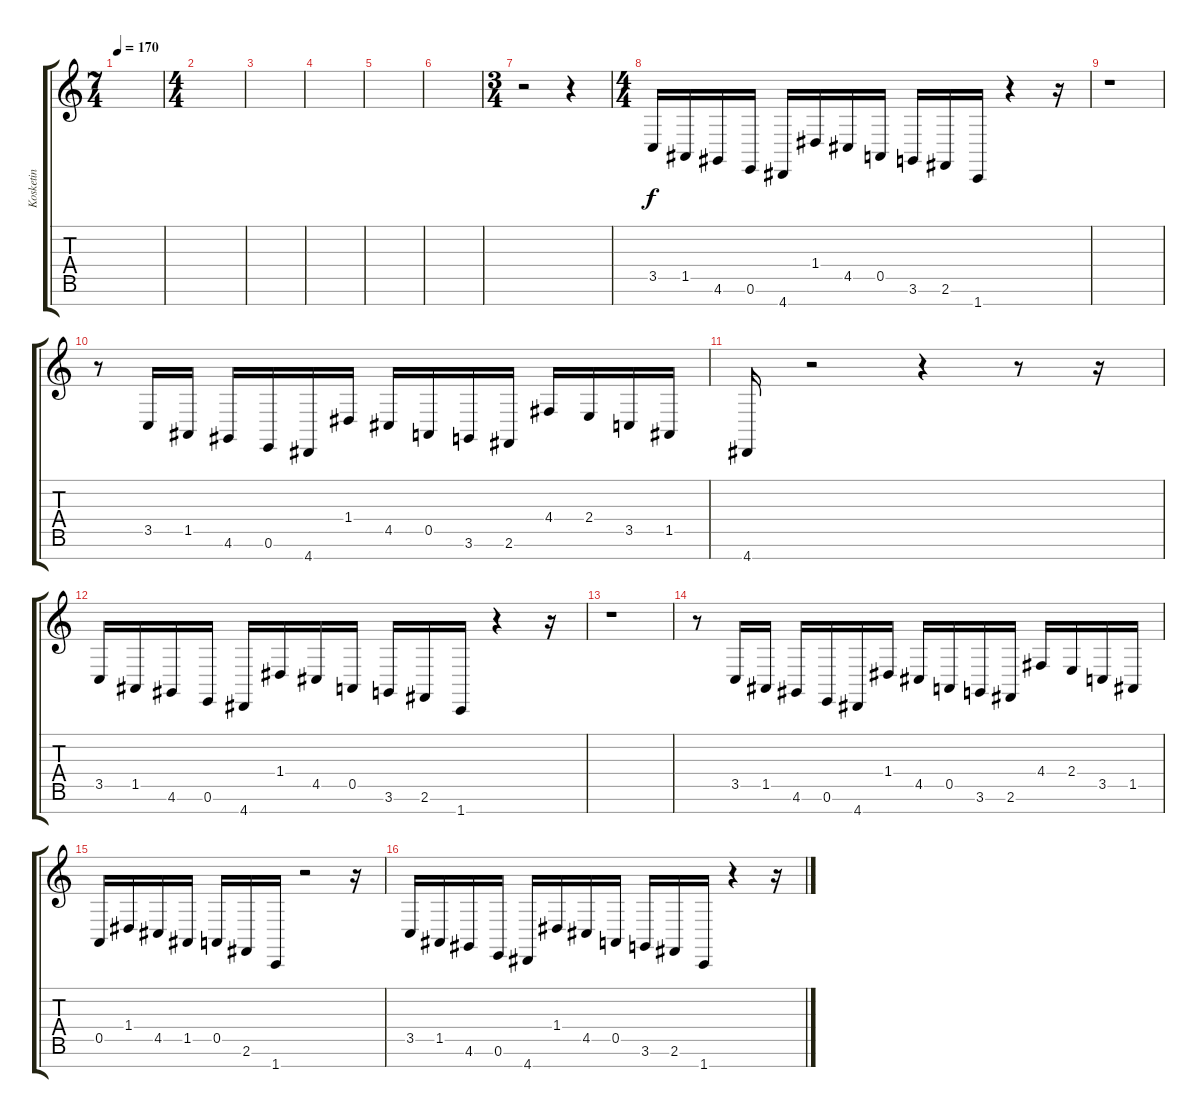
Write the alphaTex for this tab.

\track ("Kosketin" "Kosketin") {instrument lead8bassandlead}
\staff {score tabs}
\tuning (E4 B3 G3 D3 A2 E2 B1) {hide}
\ts (7 4)
\tempo 170
\clef g2
\ks c
|
\ts (4 4)
|
|
|
|
|
\ts (3 4)
r.2 r.4 |
\ts (4 4)
3.5.16 1.5.16 4.6.16 0.6.16 4.7.16 1.4.16 4.5.16 0.5.16 3.6.16 2.6.16 1.7.16 r.4 r.16 |
r.1 |
r.8 3.5.16 1.5.16 4.6.16 0.6.16 4.7.16 1.4.16 4.5.16 0.5.16 3.6.16 2.6.16 4.4.16 2.4.16 3.5.16 1.5.16 |
4.7.16 r.2 r.4 r.8 r.16 |
3.5.16 1.5.16 4.6.16 0.6.16 4.7.16 1.4.16 4.5.16 0.5.16 3.6.16 2.6.16 1.7.16 r.4 r.16 |
r.1 |
r.8 3.5.16 1.5.16 4.6.16 0.6.16 4.7.16 1.4.16 4.5.16 0.5.16 3.6.16 2.6.16 4.4.16 2.4.16 3.5.16 1.5.16 |
0.5.16 1.4.16 4.5.16 1.5.16 0.5.16 2.6.16 1.7.16 r.2 r.16 |
3.5.16 1.5.16 4.6.16 0.6.16 4.7.16 1.4.16 4.5.16 0.5.16 3.6.16 2.6.16 1.7.16 r.4 r.16
